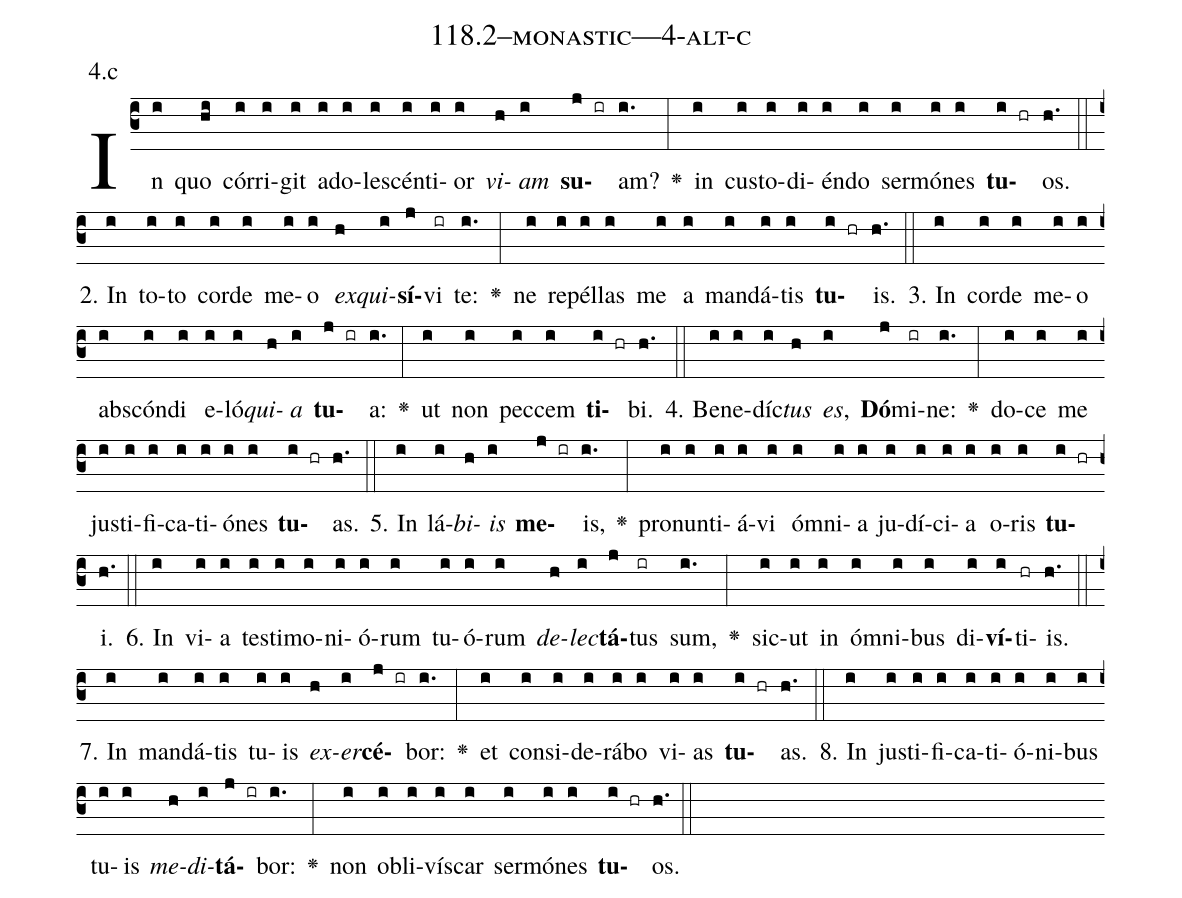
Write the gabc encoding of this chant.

name: 118.2--monastic---4-alt-c;
annotation: 4.c;
%%
(c3)In(i) quo(hi) cór(i)ri(i)git(i) ad(i)o(i)le(i)scén(i)ti(i)or(i) <i>vi</i>(h)<i>am</i>(i) <b>su</b>(j ir)am?(i.) <v>\greheightstar</v>(:) in(i) cus(i)to(i)di(i)én(i)do(i) ser(i)mó(i)nes(i) <b>tu</b>(i hr)os.(h.) (::)
2. In(i) to(i)to(i) cor(i)de(i) me(i)o(i) <i>ex</i>(h)<i>qui</i>(i)<b>sí</b>(j)vi(ir) te:(i.) <v>\greheightstar</v>(:) ne(i) re(i)pél(i)las(i) me(i) a(i) man(i)dá(i)tis(i) <b>tu</b>(i hr)is.(h.) (::)
3. In(i) cor(i)de(i) me(i)o(i) abs(i)cón(i)di(i) e(i)ló(i)<i>qui</i>(h)<i>a</i>(i) <b>tu</b>(j ir)a:(i.) <v>\greheightstar</v>(:) ut(i) non(i) pec(i)cem(i) <b>ti</b>(i hr)bi.(h.) (::)
4. Be(i)ne(i)díc(i)<i>tus</i>(h) <i>es</i>,(i) <b>Dó</b>(j)mi(ir)ne:(i.) <v>\greheightstar</v>(:) do(i)ce(i) me(i) jus(i)ti(i)fi(i)ca(i)ti(i)ó(i)nes(i) <b>tu</b>(i hr)as.(h.) (::)
5. In(i) lá(i)<i>bi</i>(h)<i>is</i>(i) <b>me</b>(j ir)is,(i.) <v>\greheightstar</v>(:) pro(i)nun(i)ti(i)á(i)vi(i) óm(i)ni(i)a(i) ju(i)dí(i)ci(i)a(i) o(i)ris(i) <b>tu</b>(i hr)i.(h.) (::)
6. In(i) vi(i)a(i) tes(i)ti(i)mo(i)ni(i)ó(i)rum(i) tu(i)ó(i)rum(i) <i>de</i>(h)<i>lec</i>(i)<b>tá</b>(j)tus(ir) sum,(i.) <v>\greheightstar</v>(:) sic(i)ut(i) in(i) óm(i)ni(i)bus(i) di(i)<b>ví</b>(i)ti(hr)is.(h.) (::)
7. In(i) man(i)dá(i)tis(i) tu(i)is(i) <i>ex</i>(h)<i>er</i>(i)<b>cé</b>(j ir)bor:(i.) <v>\greheightstar</v>(:) et(i) con(i)si(i)de(i)rá(i)bo(i) vi(i)as(i) <b>tu</b>(i hr)as.(h.) (::)
8. In(i) jus(i)ti(i)fi(i)ca(i)ti(i)ó(i)ni(i)bus(i) tu(i)is(i) <i>me</i>(h)<i>di</i>(i)<b>tá</b>(j ir)bor:(i.) <v>\greheightstar</v>(:) non(i) ob(i)li(i)vís(i)car(i) ser(i)mó(i)nes(i) <b>tu</b>(i hr)os.(h.) (::)
